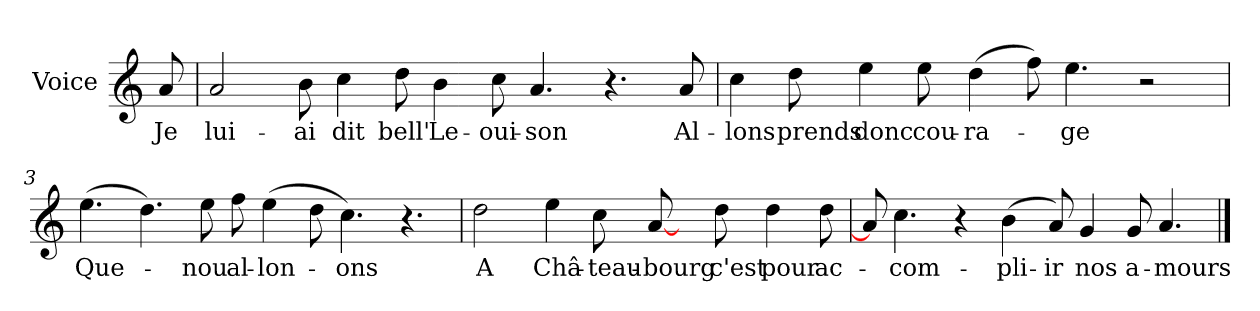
**kern	**text
*part1	*part1
*staff1	*staff1
*I"Voice	*
*I'V	*
*clefG2	*
*k[]	*
*C:	*
=	=
8a/	Je
=1	=1
2a/	lui-
8b\	-ai
4cc\	dit
8dd\	bell'
4b\	Le-
8cc\	-oui-
4.a/	-son
4.r	.
8a/	Al-
=2	=2
4cc\	-lons
8dd\	prends
*MM128	*
4ee\	donc
8ee\	cou-
(>4dd\	-ra-
8ff\)	.
4.ee\	-ge
2r	.
!!LO:LB:g=z
=3	=3
(>4.ee\	Que-
4.dd\)	.
8ee\	-nou
8ff\	al-
(>4ee\	-lon-
8dd\	.
4.cc\)	-ons
4.r	.
=4	=4
2dd\	A
4ee\	Châ-
8cc\	-teau-
[8a/	-bourg
8ryy	.
8dd\	c'est
4dd\	pour
8dd\	ac-
=5	=5
8a/]	.
4.cc\	-com-
4r	.
(>4b\	-pli-
8a/)	-ir
4g/	nos
8g/	a-
4.a/	-mours
==	==
*-	*-
